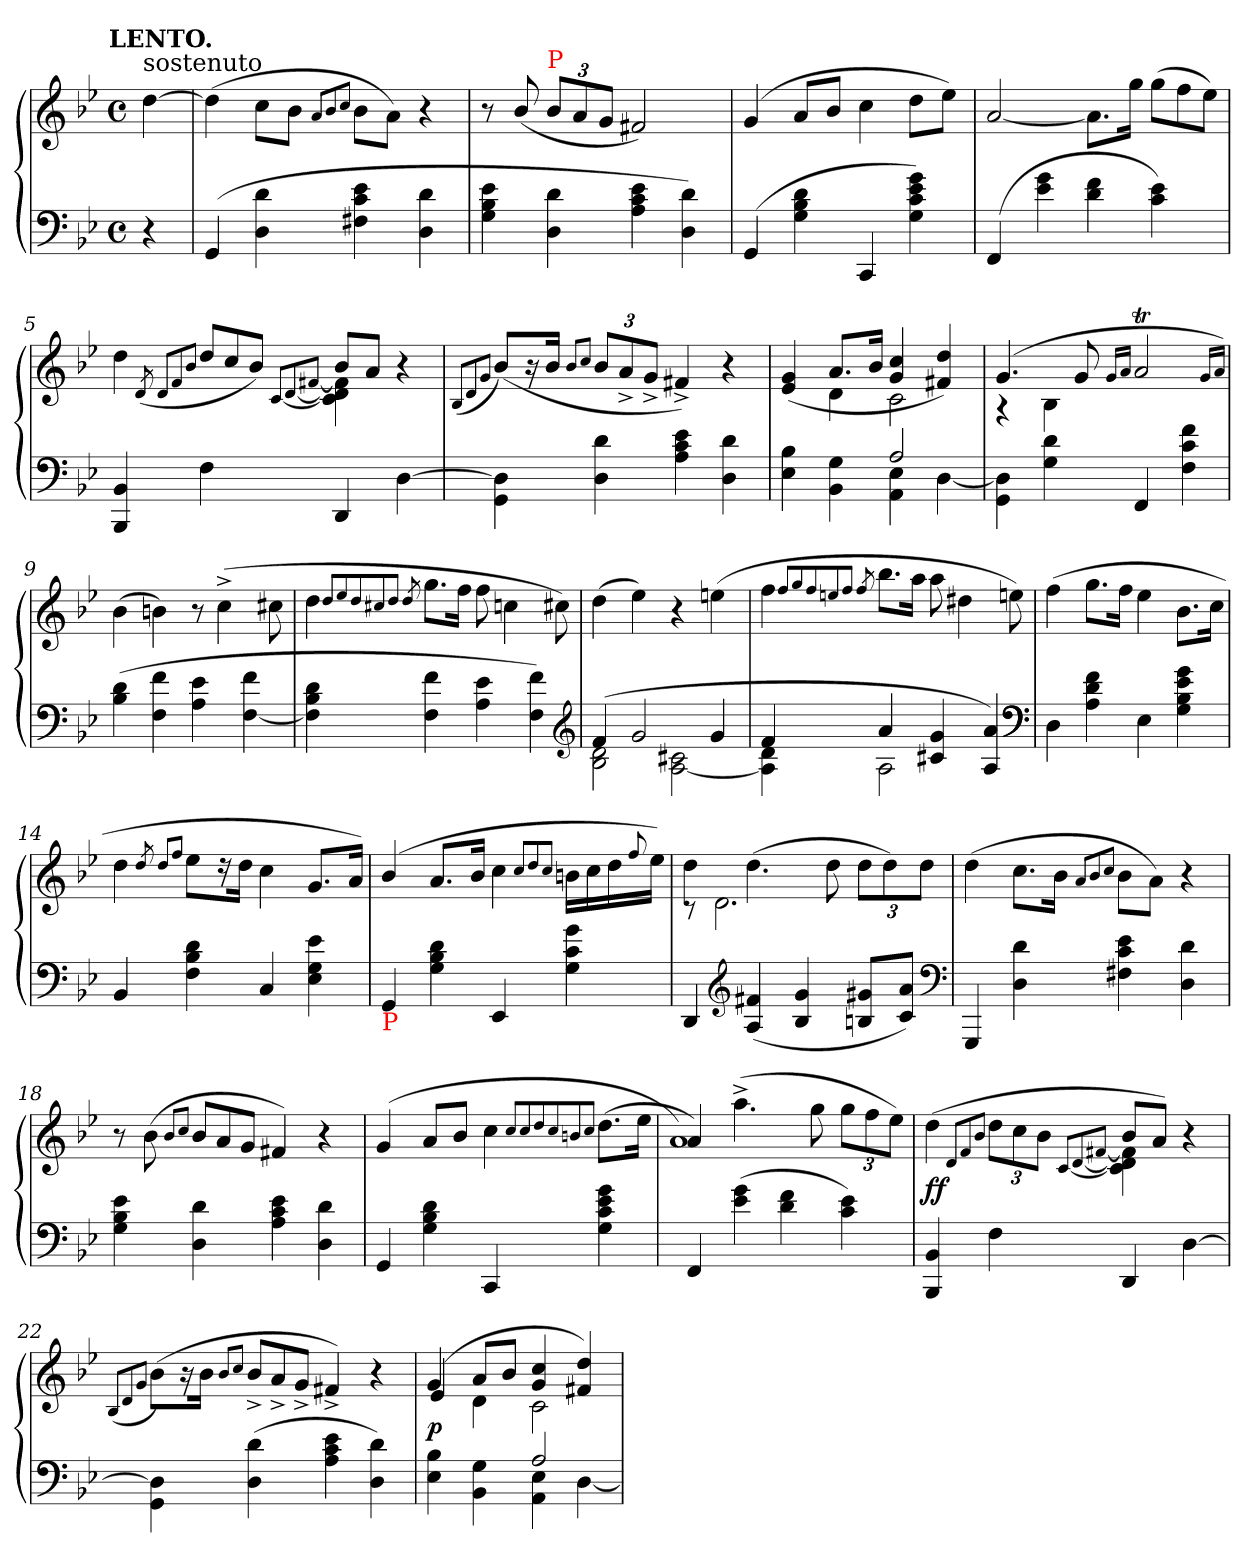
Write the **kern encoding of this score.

**kern	**kern	**dynam
*part1	*part1	*part1
*staff2	*staff1	*staff1/2
*clefF4	*clefG2	*
*k[b-e-]	*k[b-e-]	*
*g:	*g:	*
!!LO:TX:omd:t=LENTO.
*M4/4	*M4/4	*
*met(c)	*met(c)	*
*MM50	*MM50	*
=	=	=
!	!LO:TX:a:t=sostenuto	!
4r	[4dd	.
=1	=1	=1
(>4GG	(>4dd]	.
4d 4D	8ccL	.
.	8b-J	.
.	8qa/L	.
.	8qb-/	.
.	8qcc/J	.
4e- 4c 4F#X	8b-\L	.
.	8aJ)	.
4d 4D	4r	.
=2	=2	=2
4e- 4B- 4G	8r	.
.	(>8b-/	.
*	*Xbrackettup	*
!	!LO:TX:a:color=red:t=P	!
4d 4D	12b-L	.
.	12a	.
.	12gJ	.
4e- 4c 4A	2f#X)	.
4d 4D)	.	.
=3	=3	=3
(>4GG	(>4g	.
4d 4B- 4G	8aL	.
.	8b-J	.
4CC	4cc	.
4g 4e- 4c 4G)	8ddL	.
.	8ee-J)	.
=4	=4	=4
(>4FF	[2a	.
4g 4e-	.	.
4f 4d	8.aL]	.
.	16ggJk	.
*	*Xtuplet	*
4e- 4c)	(12ggL	.
.	12ff	.
.	12ee-J)	.
=5	=5	=5
*	*^	*
4BB- 4BBB-	4dd	2ryy	.
.	(<8qd/	.	.
.	8qd/L	.	.
.	8qf/	.	.
.	8qb-/J	.	.
4F	12dd/L	.	.
.	12cc	.	.
.	12b-J)	.	.
.	.	[8qc/L	.
.	.	[8qd/	.
.	.	[8qf#X/J	.
4DD	8b-L	4f#] 4d] 4c]	.
.	8aJ	.	.
[4D	4r	4ryy	.
*	*v	*v	*
=6	=6	=6
.	(<8qB-/L	.
.	8qd/	.
.	8qg/J	.
4D]\ 4GG\	(8b-/L)	.
.	16r	.
.	16b-Jk	.
.	8qb-/L	.
.	8qcc/J	.
*	*tuplet	*
4d 4D	12b-L	.
.	12a^>	.
.	12g^>J	.
4e- 4c 4A	4f#X^>)	.
4d 4D	4r	.
=7	=7	=7
*^	*^	*
2ryy	4B- 4E-	(>4g 4e-	4ryy	.
.	4G 4BB-	8.aL	4d	.
.	.	16b-Jk	.	.
2A	4E- 4AA	4cc 4g	2c	.
.	[4D	4dd 4f#X)	.	.
*v	*v	*	*	*
=8	=8	=8	=8
4D]\ 4GG\	(4.g	4rA	.
4d 4G	.	4B-	.
.	8g	.	.
.	16qg/LL	.	.
.	16qa/JJ	.	.
4FF	2at	2ryy	.
4f 4c 4F	.	.	.
*	*v	*v	*
.	16qgTTT/LL	.
.	16qa/JJ)	.
=9	=9	=9
(>4d 4B-	(>4b-	.
4f\ 4F\	4bn)	.
4e-\ 4A\	8r	.
.	(>4cc^<	.
4f\ [4F\	.	.
.	8cc#X	.
=10	=10	=10
4d\ 4B-\ 4F]\	4dd	.
.	8qdd/L	.
.	8qee-/	.
.	8qdd/	.
.	8qcc#X/	.
.	8qdd/J	.
.	8qdd/	.
4f 4F	8.ggL	.
.	16ffJk	.
4e-\ 4A\	8ff	.
.	4cc	.
4f 4F)	.	.
.	8cc#X)	.
*clefG2	*	*
=11	=11	=11
*^	*	*
(>4f	2d 2B-	(4dd	.
2g	.	4ee-)	.
.	2c#X [2A	4r	.
4g	.	(>4een	.
=12	=12	=12	=12
4f	4d 4A]	4ff	.
.	.	8qff/L	.
.	.	8qgg/	.
.	.	8qff/	.
.	.	8qeen/	.
.	.	8qff/J	.
.	.	8qff/	.
4a	2A	8.bb-L	.
.	.	16aaJk	.
4g 4c#X	.	8aa	.
.	.	4dd#X	.
4a 4A)	4ryy	.	.
.	.	8een)	.
*v	*v	*	*
*clefF4	*	*
=13	=13	=13
4D	(>4ff	.
4f 4d 4A	8.ggL	.
.	16ffJk	.
4E-	4ee-	.
4g 4e- 4B- 4G	8.b-L	.
.	16ccJk	.
=14	=14	=14
4BB-	4dd	.
.	8qdd/	.
.	8qdd/L	.
.	8qff/J	.
4d 4B- 4F	8ee-L	.
.	16r	.
.	16ddJk	.
4C	4cc	.
4e- 4G 4E-	8.gL	.
.	16aJk)	.
=15	=15	=15
!LO:TX:b:color=red:t=P	!	!
4GG	(>4b-/	.
4d 4B- 4G	8.aL	.
.	16b-Jk	.
4EE-	4cc	.
.	8qcc/L	.
.	8qdd/	.
.	8qcc/J	.
4g 4c 4G	16bnLL	.
.	16cc	.
.	16dd	.
.	8qqff/	.
.	16ee-JJ)	.
=16	=16	=16
*	*^	*
4DD	4dd\	8rc	.
.	.	2.d	.
*clefG2	*	*	*
(>4f#X 4A	(>4.dd\	.	.
4g 4B-	.	.	.
.	8dd\	.	.
8g#X 8BnL	12dd\L	.	.
.	12dd)	.	.
8a 8cJ)	.	8ryy	.
.	12ddJ	.	.
*	*v	*v	*
*clefF4	*	*
=17	=17	=17
4GGG	(>4dd	.
4d 4D	8.ccL	.
.	16b-Jk	.
.	8qa/L	.
.	8qb-/	.
.	8qcc/J	.
4e- 4c 4F#X	8b-\L	.
.	8aJ)	.
4d 4D	4r	.
=18	=18	=18
4e- 4B- 4G	8r	.
.	(>8b-	.
.	8qb-/L	.
.	8qcc/J	.
*	*Xtuplet	*
4d 4D	12b-L	.
.	12a	.
.	12gJ	.
4e- 4c 4A	4f#X)	.
4d 4D	4r	.
=19	=19	=19
4GG	(>4g	.
4d 4B- 4G	8aL	.
.	8b-J	.
4CC	4cc	.
.	8qcc/L	.
.	8qcc/	.
.	8qdd/	.
.	8qcc/	.
.	8qbn/	.
.	8qcc/J	.
4g 4e- 4c 4G	(>8.ddL	.
.	16ee-Jk	.
=20	=20	=20
*	*^	*
4FF	4a)	1a)	.
(>4g 4e-	(>4.aa^>\	.	.
4f 4d	.	.	.
.	8gg\	.	.
*	*tuplet	*	*
4e- 4c)	12gg\L	.	.
.	12ff	.	.
.	12ee-J)	.	.
=21	=21	=21	=21
4BB- 4BBB-	(>4dd	2ryy	ff
.	8qd/L	.	.
.	8qf/	.	.
.	8qb-/J	.	.
4F	12ddL	.	.
.	12cc	.	.
.	12b-J	.	.
.	[8qc/L	.	.
.	[8qd/	.	.
.	[8qf#X/J	.	.
4DD	8b-L	4f#] 4d] 4c]	.
.	8aJ)	.	.
[4D	4r	4ryy	.
*	*v	*v	*
=22	=22	=22
.	(<8qB-/L	.
.	8qd/	.
.	8qg/J	.
4D]\ 4GG\	(8b-L)	.
.	16r	.
.	16b-Jk	.
.	8qb-/L	.
.	8qcc/J	.
*	*Xtuplet	*
(4d 4D	12b-^>L	.
.	12a^>	.
.	12g^>J	.
4e- 4c 4A	4f#X^>)	.
4d 4D)	4r	.
=23	=23	=23
*^	*^	*
2ryy	4B- 4E-	(4g	4e-/	p
.	4G 4BB-	8aL	4d	.
.	.	8b-J	.	.
2A	4E- 4AA	4cc 4g	2c	.
.	[4D	4dd 4f#X)	.	.
*v	*v	*	*	*
*	*v	*v	*
=	=	=
*-	*-	*-
